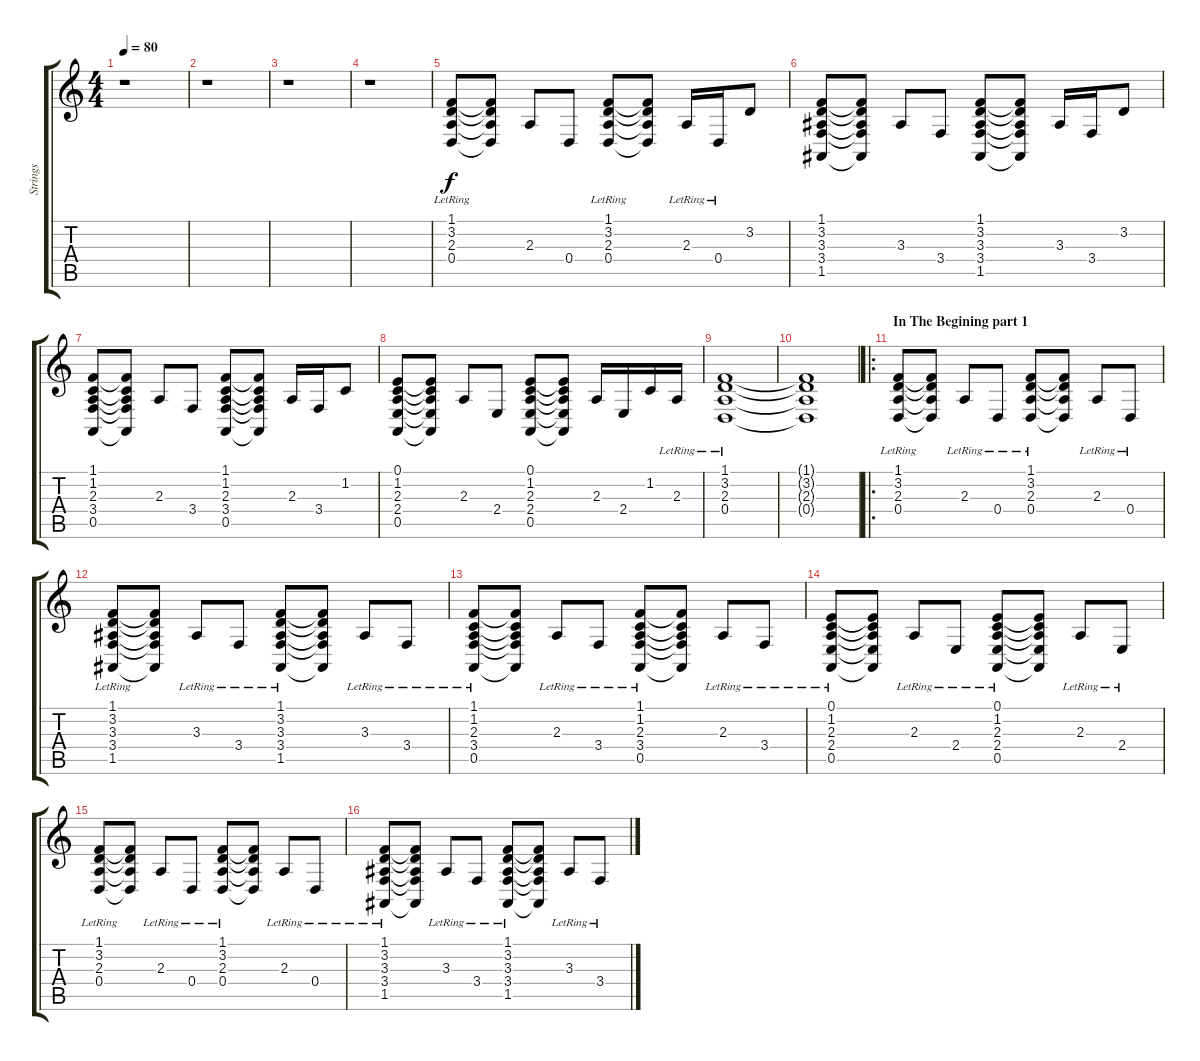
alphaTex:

\track ("Strings" "Strings") {instrument stringensemble1}
\staff {score tabs}
\tuning (E4 B3 G3 D3 A2 E2) {hide}
\ts (4 4)
\tempo 80
\clef g2
\ks c
r.1{dy f instrument stringensemble1} |
r.1 |
r.1 |
r.1 |
(1.1 3.2{lr} 2.3 0.4).8 (1.1{t} 3.2{t} 2.3{t} 0.4{t}).8 2.3.8 0.4.8 (1.1{lr} 3.2 2.3{lr} 0.4{lr}).8 (1.1{t} 3.2{t} 2.3{t} 0.4{t}).8 2.3{lr}.16 0.4{lr}.16 3.2.8 |
(1.1 3.2 3.3 3.4 1.5).8 (1.1{t} 3.2{t} 3.3{t} 3.4{t} 1.5{t}).8 3.3.8 3.4.8 (1.1 3.2 3.3 3.4 1.5).8 (1.1{t} 3.2{t} 3.3{t} 3.4{t} 1.5{t}).8 3.3.16 3.4.16 3.2.8 |
(1.1 1.2 2.3 3.4 0.5).8 (1.1{t} 1.2{t} 2.3{t} 3.4{t} 0.5{t}).8 2.3.8 3.4.8 (1.1 1.2 2.3 3.4 0.5).8 (1.1{t} 1.2{t} 2.3{t} 3.4{t} 0.5{t}).8 2.3.16 3.4.16 1.2.8 |
(0.1 1.2 2.3 2.4 0.5).8 (0.1{t} 1.2{t} 2.3{t} 2.4{t} 0.5{t}).8 2.3.8 2.4.8 (0.1 1.2 2.3 2.4 0.5).8 (0.1{t} 1.2{t} 2.3{t} 2.4{t} 0.5{t}).8 2.3.16 2.4.16 1.2.16 2.3{lr}.16 |
(1.1 3.2 2.3{lr} 0.4{lr}).1 |
(1.1{t} 3.2{t} 2.3{t} 0.4{t}).1 |
\ro
\section ("" "In The Begining part 1")
(1.1{lr} 3.2{lr} 2.3{lr} 0.4{lr}).8 (1.1{t} 3.2{t} 2.3{t} 0.4{t}).8 2.3{lr}.8 0.4{lr}.8 (1.1{lr} 3.2{lr} 2.3{lr} 0.4{lr}).8 (1.1{t} 3.2{t} 2.3{t} 0.4{t}).8 2.3{lr}.8 0.4{lr}.8 |
(1.1{lr} 3.2{lr} 3.3{lr} 3.4{lr} 1.5{lr}).8 (1.1{t} 3.2{t} 3.3{t} 3.4{t} 1.5{t}).8 3.3{lr}.8 3.4{lr}.8 (1.1{lr} 3.2{lr} 3.3{lr} 3.4{lr} 1.5{lr}).8 (1.1{t} 3.2{t} 3.3{t} 3.4{t} 1.5{t}).8 3.3{lr}.8 3.4{lr}.8 |
(1.1{lr} 1.2{lr} 2.3{lr} 3.4{lr} 0.5{lr}).8 (1.1{t} 1.2{t} 2.3{t} 3.4{t} 0.5{t}).8 2.3{lr}.8 3.4{lr}.8 (1.1{lr} 1.2{lr} 2.3{lr} 3.4{lr} 0.5{lr}).8 (1.1{t} 1.2{t} 2.3{t} 3.4{t} 0.5{t}).8 2.3{lr}.8 3.4{lr}.8 |
(0.1{lr} 1.2{lr} 2.3{lr} 2.4{lr} 0.5{lr}).8 (0.1{t} 1.2{t} 2.3{t} 2.4{t} 0.5{t}).8 2.3{lr}.8 2.4{lr}.8 (0.1{lr} 1.2{lr} 2.3{lr} 2.4{lr} 0.5{lr}).8 (0.1{t} 1.2{t} 2.3{t} 2.4{t} 0.5{t}).8 2.3{lr}.8 2.4{lr}.8 |
(1.1{lr} 3.2{lr} 2.3{lr} 0.4{lr}).8 (1.1{t} 3.2{t} 2.3{t} 0.4{t}).8 2.3{lr}.8 0.4{lr}.8 (1.1{lr} 3.2{lr} 2.3{lr} 0.4{lr}).8 (1.1{t} 3.2{t} 2.3{t} 0.4{t}).8 2.3{lr}.8 0.4{lr}.8 |
(1.1{lr} 3.2{lr} 3.3{lr} 3.4{lr} 1.5{lr}).8 (1.1{t} 3.2{t} 3.3{t} 3.4{t} 1.5{t}).8 3.3{lr}.8 3.4{lr}.8 (1.1{lr} 3.2{lr} 3.3{lr} 3.4{lr} 1.5{lr}).8 (1.1{t} 3.2{t} 3.3{t} 3.4{t} 1.5{t}).8 3.3{lr}.8 3.4{lr}.8
